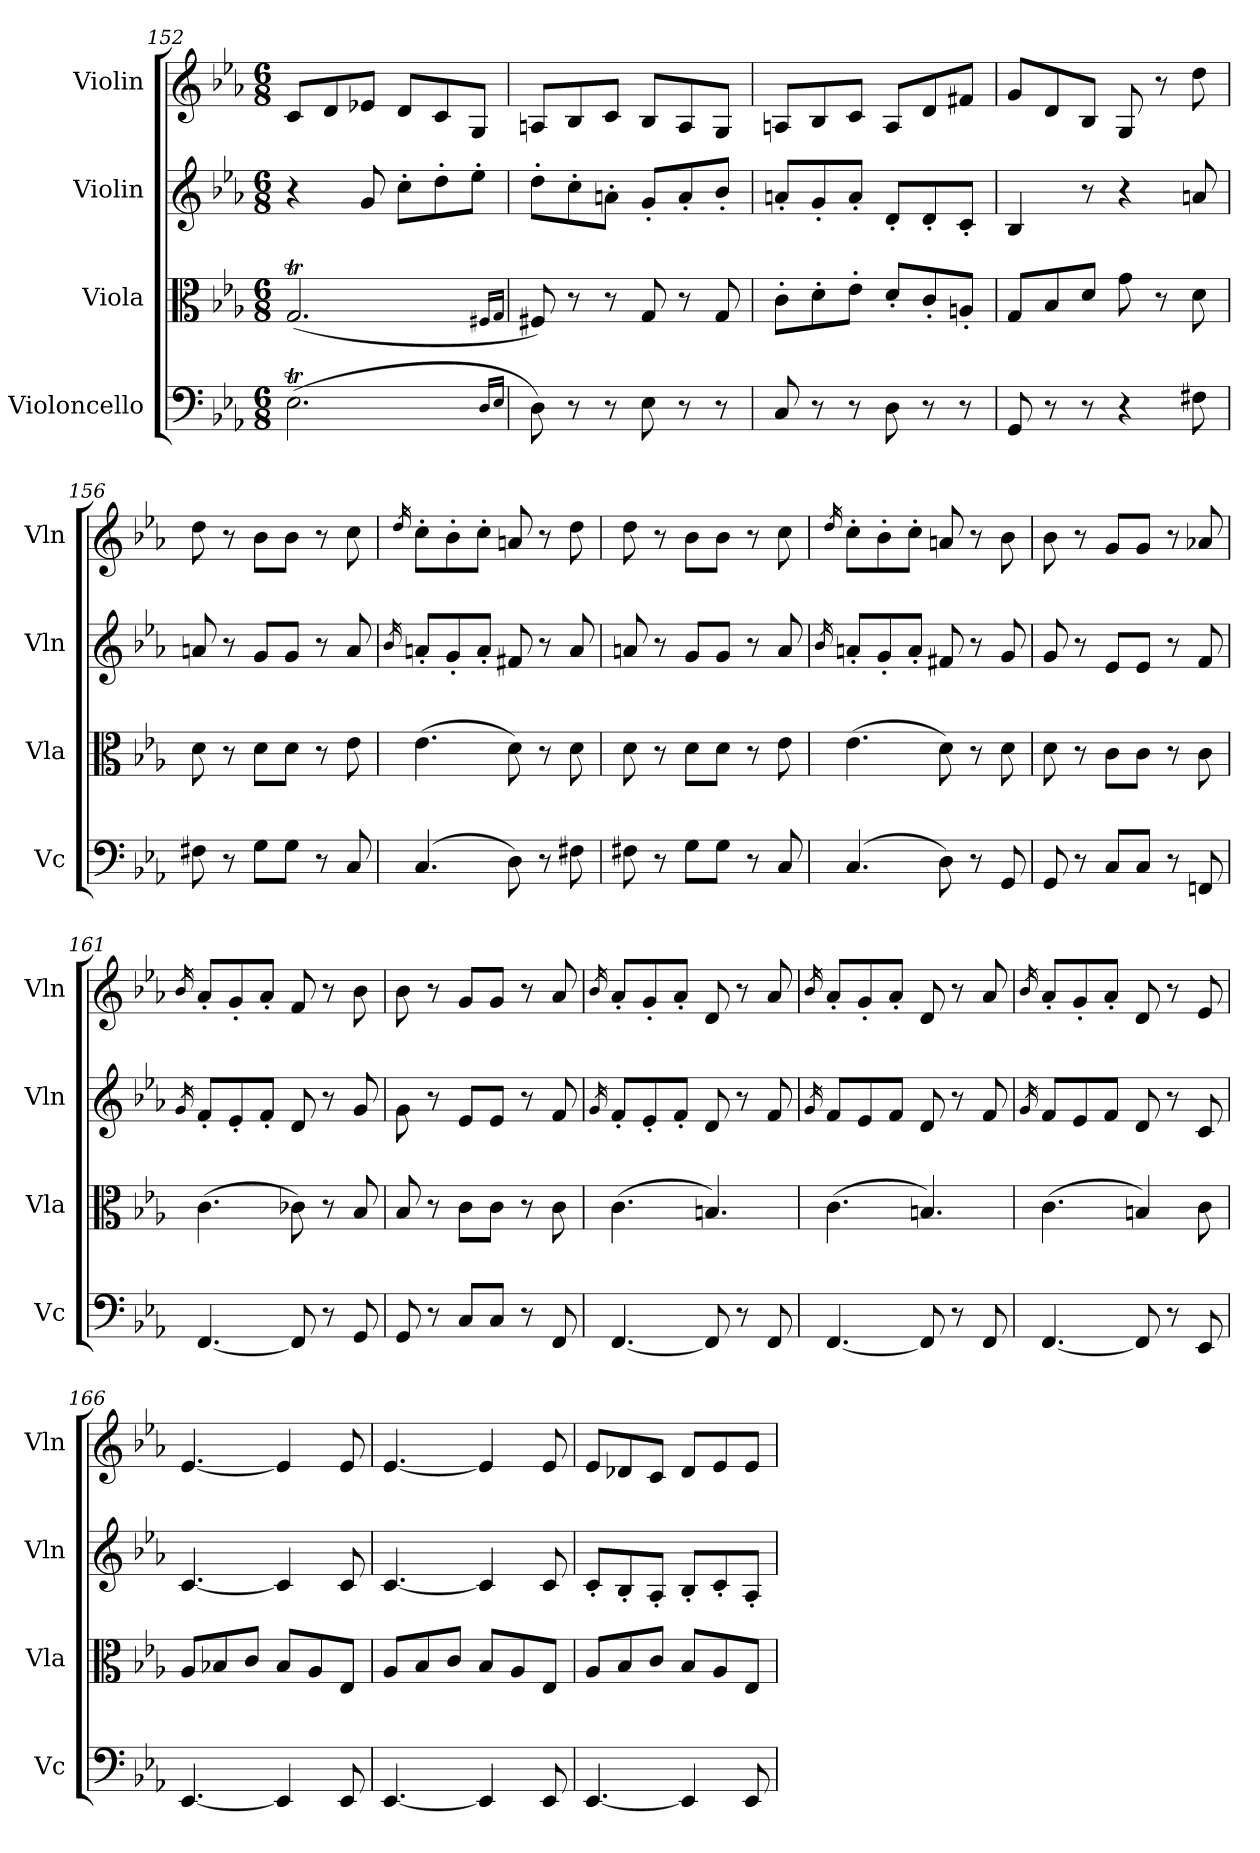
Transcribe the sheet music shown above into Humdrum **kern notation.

**kern	**kern	**kern	**kern
*part4	*part3	*part2	*part1
*staff4	*staff3	*staff2	*staff1
*I"Violoncello	*I"Viola	*I"Violin	*I"Violin
*I'Vc	*I'Vla	*I'Vln	*I'Vln
*clefF4	*clefC3	*clefG2	*clefG2
*k[b-e-a-]	*k[b-e-a-]	*k[b-e-a-]	*k[b-e-a-]
*M6/8	*M6/8	*M6/8	*M6/8
=152	=152	=152	=152
(2.E-T\	(2.Gt/	4r	8c/L
.	.	.	8d/
.	.	8g/	8e-X/J
.	.	8cc'\L	8d/L
.	.	8dd'\	8c/
.	.	8ee-'\J	8G/J
16qD/LL	16qF#X/LL	.	.
16qE-/JJ	16qG/JJ	.	.
=153	=153	=153	=153
8D\)	8F#X/)	8dd'\L	8An/L
8r	8r	8cc'\	8B-/
8r	8r	8an'\J	8c/J
8E-\	8G/	8g'/L	8B-/L
8r	8r	8a'/	8A/
8r	8G/	8b-'/J	8G/J
=154	=154	=154	=154
8C/	8c'\L	8an'/L	8An/L
8r	8d'\	8g'/	8B-/
8r	8e-'\J	8a'/J	8c/J
8D\	8d'/L	8d'/L	8A/L
8r	8c'/	8d'/	8d/
8r	8An'/J	8c'/J	8f#X/J
=155	=155	=155	=155
8GG/	8G/L	4B-/	8g/L
8r	8B-/	.	8d/
8r	8d/J	8r	8B-/J
4r	8g\	4r	8G/
.	8r	.	8r
8F#X\	8d\	8an/	8dd\
=156	=156	=156	=156
8F#X\	8d\	8an/	8dd\
8r	8r	8r	8r
8G\L	8d\L	8g/L	8b-\L
8G\J	8d\J	8g/J	8b-\J
8r	8r	8r	8r
8C/	8e-\	8a/	8cc\
=157	=157	=157	=157
.	.	16qb-/	16qdd/
(4.C/	(4.e-\	8an'/L	8cc'\L
.	.	8g'/	8b-'\
.	.	8a'/J	8cc'\J
8D\)	8d\)	8f#X/	8an/
8r	8r	8r	8r
8F#X\	8d\	8a/	8dd\
=158	=158	=158	=158
8F#X\	8d\	8an/	8dd\
8r	8r	8r	8r
8G\L	8d\L	8g/L	8b-\L
8G\J	8d\J	8g/J	8b-\J
8r	8r	8r	8r
8C/	8e-\	8a/	8cc\
=159	=159	=159	=159
.	.	16qb-/	16qdd/
(4.C/	(4.e-\	8an'/L	8cc'\L
.	.	8g'/	8b-'\
.	.	8a'/J	8cc'\J
8D\)	8d\)	8f#X/	8an/
8r	8r	8r	8r
8GG/	8d\	8g/	8b-\
=160	=160	=160	=160
8GG/	8d\	8g/	8b-\
8r	8r	8r	8r
8C/L	8c\L	8e-/L	8g/L
8C/J	8c\J	8e-/J	8g/J
8r	8r	8r	8r
8FFn/	8c\	8f/	8a-X/
!!LO:LB:g=z
=161	=161	=161	=161
.	.	16qg/	16qb-/
[4.FF/	(4.c\	8f'/L	8a-'/L
.	.	8e-'/	8g'/
.	.	8f'/J	8a-'/J
8FF/]	8c-X\)	8d/	8f/
8r	8r	8r	8r
8GG/	8B-/	8g/	8b-\
=162	=162	=162	=162
8GG/	8B-/	8g\	8b-\
8r	8r	8r	8r
8C/L	8c\L	8e-/L	8g/L
8C/J	8c\J	8e-/J	8g/J
8r	8r	8r	8r
8FF/	8c\	8f/	8a-/
=163	=163	=163	=163
.	.	16qg/	16qb-/
[4.FF/	(4.c\	8f'/L	8a-'/L
.	.	8e-'/	8g'/
.	.	8f'/J	8a-'/J
8FF/]	4.Bn/)	8d/	8d/
8r	.	8r	8r
8FF/	.	8f/	8a-/
=164	=164	=164	=164
.	.	16qg/	16qb-/
[4.FF/	(4.c\	8f/L	8a-'/L
.	.	8e-/	8g'/
.	.	8f/J	8a-'/J
8FF/]	4.Bn/)	8d/	8d/
8r	.	8r	8r
8FF/	.	8f/	8a-/
=165	=165	=165	=165
.	.	16qg/	16qb-/
[4.FF/	(4.c\	8f/L	8a-'/L
.	.	8e-/	8g'/
.	.	8f/J	8a-'/J
8FF/]	4Bn/)	8d/	8d/
8r	.	8r	8r
8EE-/	8c\	8c/	8e-/
=166	=166	=166	=166
[4.EE-/	8A-/L	[4.c/	[4.e-/
.	8B-X/	.	.
.	8c/J	.	.
4EE-/]	8B-/L	4c/]	4e-/]
.	8A-/	.	.
8EE-/	8E-/J	8c/	8e-/
=167	=167	=167	=167
[4.EE-/	8A-/L	[4.c/	[4.e-/
.	8B-/	.	.
.	8c/J	.	.
4EE-/]	8B-/L	4c/]	4e-/]
.	8A-/	.	.
8EE-/	8E-/J	8c/	8e-/
=168	=168	=168	=168
[4.EE-/	8A-/L	8c'/L	8e-/L
.	8B-/	8B-'/	8d-X/
.	8c/J	8A-'/J	8c/J
4EE-/]	8B-/L	8B-'/L	8d-/L
.	8A-/	8c'/	8e-/
8EE-/	8E-/J	8A-'/J	8e-/J
=	=	=	=
*-	*-	*-	*-
